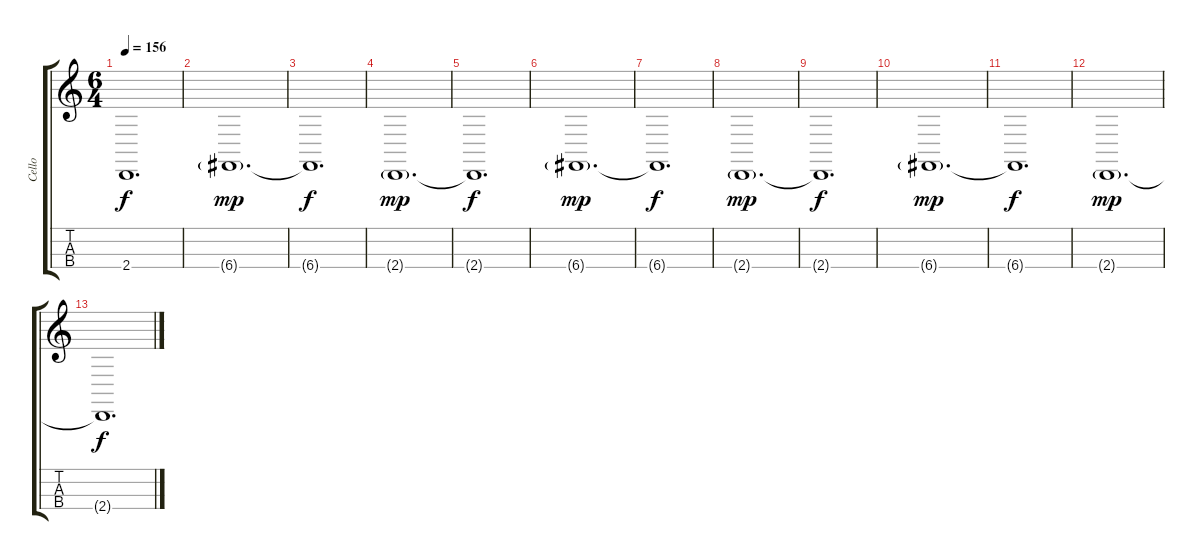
\track ("Cello" "Cello") {instrument tremolostrings}
\staff {score tabs}
\tuning (A3 D3 G2 C2) {hide}
\ts (6 4)
\tempo 156
\clef g2
\ks c
2.4{t}.1{d dy f} |
6.4{g}.1{d dy mp} |
6.4{t}.1{d dy f} |
2.4{g}.1{d dy mp} |
2.4{t}.1{d dy f} |
6.4{g}.1{d dy mp} |
6.4{t}.1{d dy f} |
2.4{g}.1{d dy mp} |
2.4{t}.1{d dy f} |
6.4{g}.1{d dy mp} |
6.4{t}.1{d dy f} |
2.4{g}.1{d dy mp} |
2.4{t}.1{d dy f}
